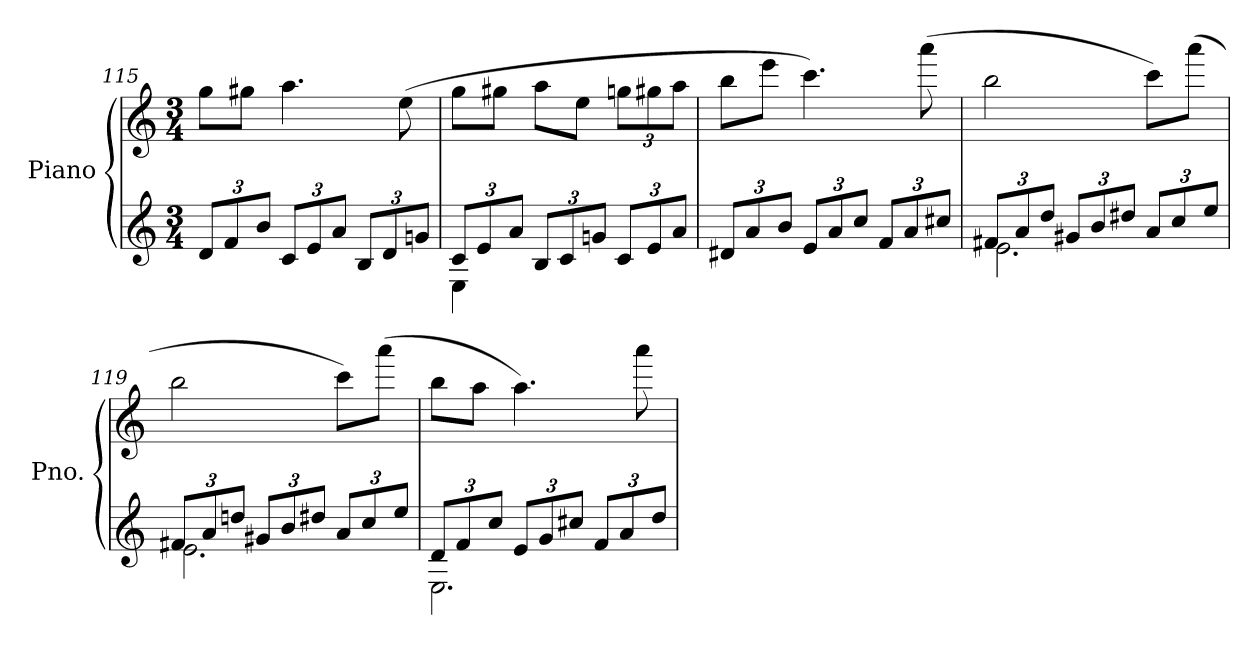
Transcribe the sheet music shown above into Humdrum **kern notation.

**kern	**kern
*part1	*part1
*staff2	*staff1
*I"Piano	*
*I'Pno.	*
!!LO:LB:g=z
*clefG2	*clefG2
*k[]	*k[]
*M3/4	*M3/4
*Xbrackettup	*
=115	=115
12d/L	8gg\L
*	*MM64
12f/	.
.	8gg#X\J
12b/J	.
12c/L	4.aa\
12e/	.
12a/J	.
12B/L	.
12d/	.
.	(>8ee\
*	*MM68
12gn/J	.
=116	=116
*^	*
12c/L	4E\	8gg\L
12e/	.	.
.	.	8gg#X\J
12a/J	.	.
12B/L	2ryy	8aa\L
*	*	*MM74
12c/	.	.
.	.	8ee\J
12gn/J	.	.
*	*	*Xbrackettup
12c/L	.	12ggn\L
12e/	.	12gg#X\
*	*	*MM80
12a/J	.	12aa\J
*v	*v	*
=117	=117
12d#X/L	8bb\L
12a/	.
.	8eee\J
12b/J	.
12e/L	4.ccc\)
12a/	.
*	*MM84
12cc/J	.
12f/L	.
12a/	.
.	(>8aaa\
12cc#X/J	.
=118	=118
*^	*
12f#X/L	2.e\	2bb\
*	*	*MM86
12a/	.	.
12dd/J	.	.
12g#X/L	.	.
12b/	.	.
12dd#X/J	.	.
12a/L	.	8ccc\L)
12cc/	.	.
.	.	(>8aaa\J
12ee/J	.	.
!!LO:LB:g=z
=119	=119	=119
12f#X/L	2.e\	2bb\
12a/	.	.
12ddni/J	.	.
12g#X/L	.	.
12b/	.	.
12dd#X/J	.	.
12a/L	.	8ccc\L)
12cc/	.	.
.	.	(>8aaa\J
12ee/J	.	.
=120	=120	=120
12d/L	2.E\	8bb\L
12f/	.	.
.	.	8aa\J
12cc/J	.	.
12e/L	.	4.aa\)
12g/	.	.
12cc#X/J	.	.
12f/L	.	.
12a/	.	.
.	.	8aaa\
12dd/J	.	.
*v	*v	*
=	=
*-	*-
